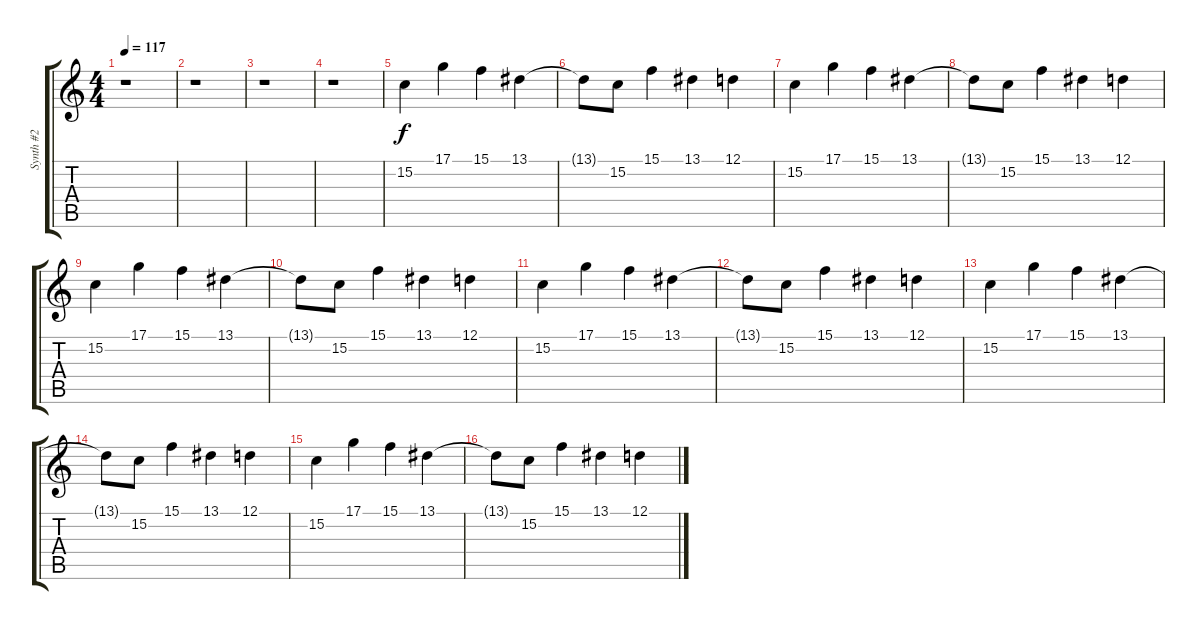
\track ("Synth #2" "Synth #2") {instrument stringensemble2}
\staff {score tabs}
\tuning (D4 A3 F3 C3 G2 C2) {hide}
\ts (4 4)
\tempo 117
\clef g2
\ks c
r.1{dy f} |
r.1 |
r.1 |
r.1 |
15.2.4{volume 10 instrument harpsichord} 17.1.4 15.1.4 13.1.4 |
13.1{t}.8 15.2.8 15.1.4 13.1.4 12.1.4 |
15.2.4 17.1.4 15.1.4 13.1.4 |
13.1{t}.8 15.2.8 15.1.4 13.1.4 12.1.4 |
15.2.4 17.1.4 15.1.4 13.1.4 |
13.1{t}.8 15.2.8 15.1.4 13.1.4 12.1.4 |
15.2.4 17.1.4 15.1.4 13.1.4 |
13.1{t}.8 15.2.8 15.1.4 13.1.4 12.1.4 |
15.2.4 17.1.4 15.1.4 13.1.4 |
13.1{t}.8 15.2.8 15.1.4 13.1.4 12.1.4 |
15.2.4 17.1.4 15.1.4 13.1.4 |
13.1{t}.8 15.2.8 15.1.4 13.1.4 12.1.4
